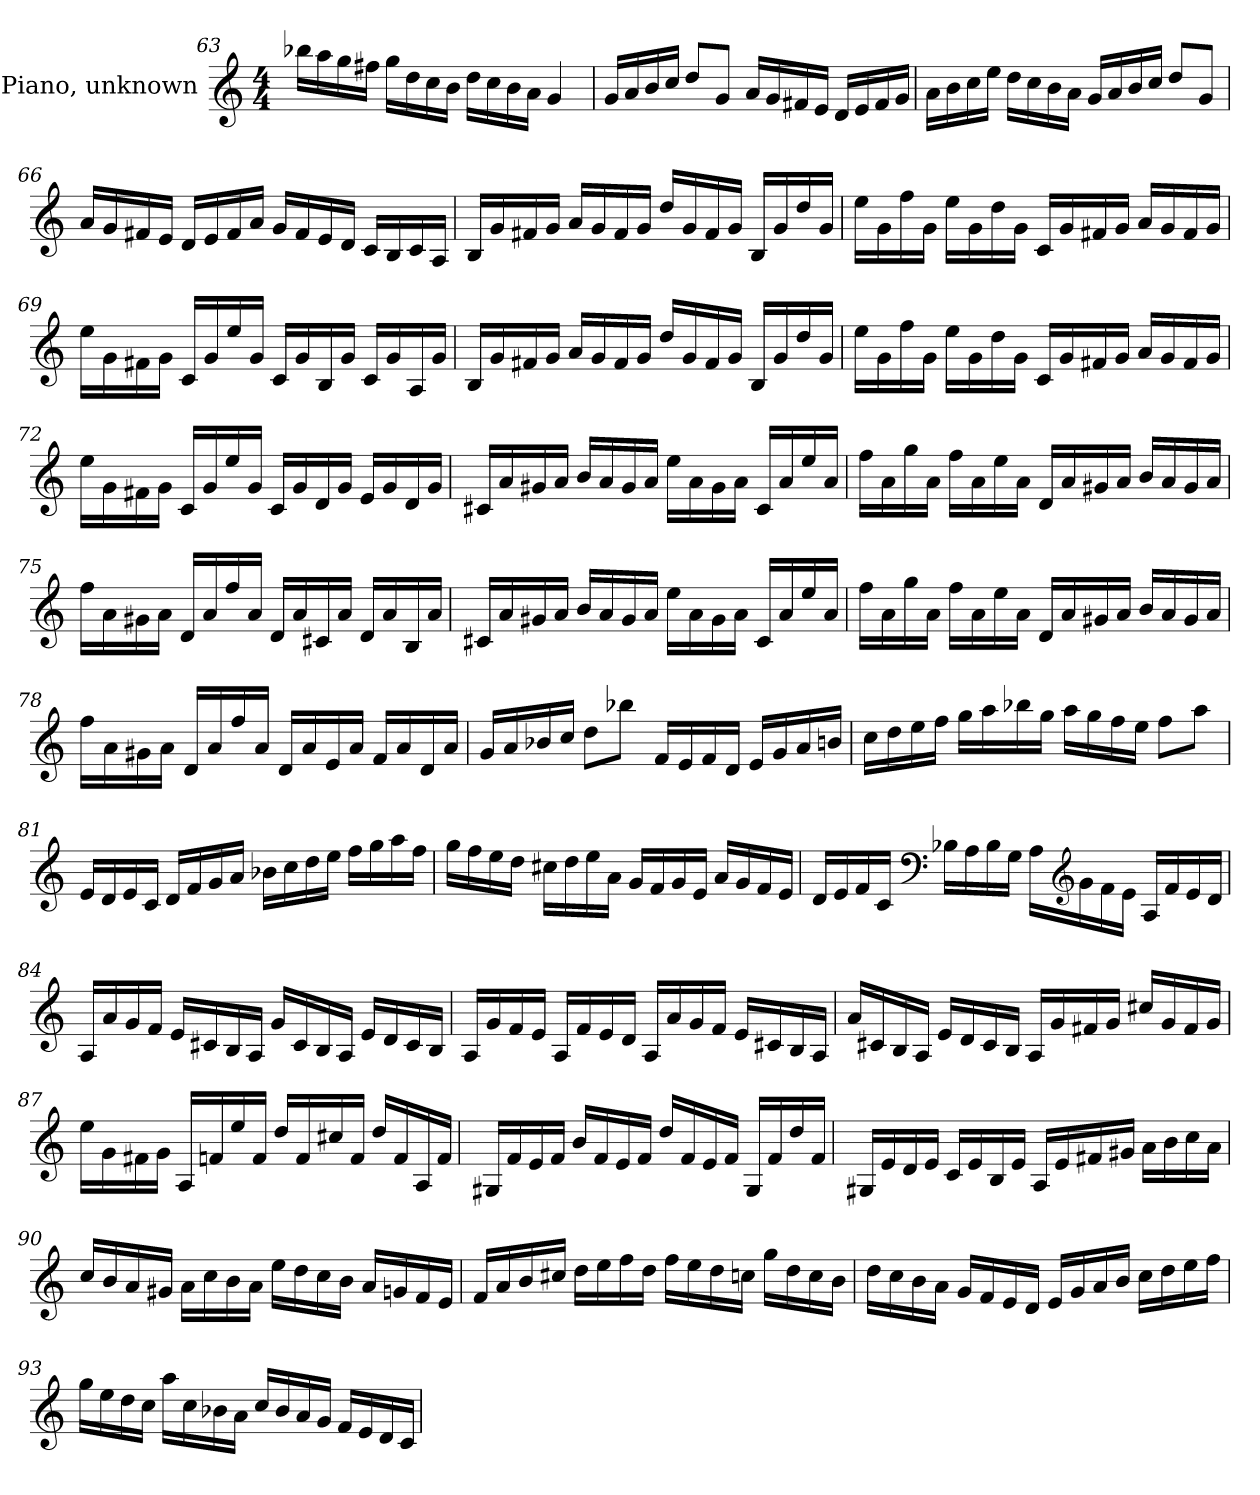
**kern
*part1
*staff1
*I"Piano, unknown
*I'Pno.
!!LO:LB:g=z
*clefG2
*k[]
*M4/4
=63
16bb-X\LL
16aa\
16gg\
16ff#X\JJ
16gg\LL
16dd\
16cc\
16b\JJ
16dd\LL
16cc\
16b\
16a\JJ
4g/
=64
16g/LL
16a/
16b/
16cc/JJ
8dd/L
8g/J
16a/LL
16g/
16f#X/
16e/JJ
16d/LL
16e/
16f#/
16g/JJ
=65
16a\LL
16b\
16cc\
16ee\JJ
16dd\LL
16cc\
16b\
16a\JJ
16g/LL
16a/
16b/
16cc/JJ
8dd/L
8g/J
!!LO:LB:g=z
=66
16a/LL
16g/
16f#X/
16e/JJ
16d/LL
16e/
16f#/
16a/JJ
16g/LL
16f#/
16e/
16d/JJ
16c/LL
16B/
16c/
16A/JJ
=67
16B/LL
16g/
16f#X/
16g/JJ
16a/LL
16g/
16f#/
16g/JJ
16dd/LL
16g/
16f#/
16g/JJ
16B/LL
16g/
16dd/
16g/JJ
!!LO:LB:g=z
=68
16ee\LL
16g\
16ff\
16g\JJ
16ee\LL
16g\
16dd\
16g\JJ
16c/LL
16g/
16f#X/
16g/JJ
16a/LL
16g/
16f#/
16g/JJ
=69
16ee\LL
16g\
16f#X\
16g\JJ
16c/LL
16g/
16ee/
16g/JJ
16c/LL
16g/
16B/
16g/JJ
16c/LL
16g/
16A/
16g/JJ
!!LO:LB:g=z
=70
16B/LL
16g/
16f#X/
16g/JJ
16a/LL
16g/
16f#/
16g/JJ
16dd/LL
16g/
16f#/
16g/JJ
16B/LL
16g/
16dd/
16g/JJ
=71
16ee\LL
16g\
16ff\
16g\JJ
16ee\LL
16g\
16dd\
16g\JJ
16c/LL
16g/
16f#X/
16g/JJ
16a/LL
16g/
16f#/
16g/JJ
!!LO:LB:g=z
=72
16ee\LL
16g\
16f#X\
16g\JJ
16c/LL
16g/
16ee/
16g/JJ
16c/LL
16g/
16d/
16g/JJ
16e/LL
16g/
16d/
16g/JJ
=73
16c#X/LL
16a/
16g#X/
16a/JJ
16b/LL
16a/
16g#/
16a/JJ
16ee\LL
16a\
16g#\
16a\JJ
16c#/LL
16a/
16ee/
16a/JJ
!!LO:LB:g=z
=74
16ff\LL
16a\
16gg\
16a\JJ
16ff\LL
16a\
16ee\
16a\JJ
16d/LL
16a/
16g#X/
16a/JJ
16b/LL
16a/
16g#/
16a/JJ
=75
16ff\LL
16a\
16g#X\
16a\JJ
16d/LL
16a/
16ff/
16a/JJ
16d/LL
16a/
16c#X/
16a/JJ
16d/LL
16a/
16B/
16a/JJ
!!LO:LB:g=z
=76
16c#X/LL
16a/
16g#X/
16a/JJ
16b/LL
16a/
16g#/
16a/JJ
16ee\LL
16a\
16g#\
16a\JJ
16c#/LL
16a/
16ee/
16a/JJ
=77
16ff\LL
16a\
16gg\
16a\JJ
16ff\LL
16a\
16ee\
16a\JJ
16d/LL
16a/
16g#X/
16a/JJ
16b/LL
16a/
16g#/
16a/JJ
!!LO:PB:g=z
=78
16ff\LL
16a\
16g#X\
16a\JJ
16d/LL
16a/
16ff/
16a/JJ
16d/LL
16a/
16e/
16a/JJ
16f/LL
16a/
16d/
16a/JJ
=79
16g/LL
16a/
16b-X/
16cc/JJ
8dd\L
8bb-X\J
16f/LL
16e/
16f/
16d/JJ
16e/LL
16g/
16a/
16bn/JJ
=80
16cc\LL
16dd\
16ee\
16ff\JJ
16gg\LL
16aa\
16bb-X\
16gg\JJ
16aa\LL
16gg\
16ff\
16ee\JJ
8ff\L
8aa\J
!!LO:LB:g=z
=81
16e/LL
16d/
16e/
16c/JJ
16d/LL
16f/
16g/
16a/JJ
16b-X\LL
16cc\
16dd\
16ee\JJ
16ff\LL
16gg\
16aa\
16ff\JJ
=82
16gg\LL
16ff\
16ee\
16dd\JJ
16cc#X\LL
16dd\
16ee\
16a\JJ
16g/LL
16f/
16g/
16e/JJ
16a/LL
16g/
16f/
16e/JJ
!!LO:LB:g=z
=83
16d/LL
16e/
16f/
16c/JJ
*clefF4
16B-X\LL
16A\
16B-\
16G\JJ
16A\LL
*clefG2
16g\
16f\
16e\JJ
16A/LL
16f/
16e/
16d/JJ
=84
16A/LL
16a/
16g/
16f/JJ
16e/LL
16c#X/
16B/
16A/JJ
16g/LL
16c#/
16B/
16A/JJ
16e/LL
16d/
16c#/
16B/JJ
!!LO:LB:g=z
=85
16A/LL
16g/
16f/
16e/JJ
16A/LL
16f/
16e/
16d/JJ
16A/LL
16a/
16g/
16f/JJ
16e/LL
16c#X/
16B/
16A/JJ
=86
16a/LL
16c#X/
16B/
16A/JJ
16e/LL
16d/
16c#/
16B/JJ
16A/LL
16g/
16f#X/
16g/JJ
16cc#X/LL
16g/
16f#/
16g/JJ
!!LO:LB:g=z
=87
16ee\LL
16g\
16f#X\
16g\JJ
16A/LL
16fn/
16ee/
16f/JJ
16dd/LL
16f/
16cc#X/
16f/JJ
16dd/LL
16f/
16A/
16f/JJ
=88
16G#X/LL
16f/
16e/
16f/JJ
16b/LL
16f/
16e/
16f/JJ
16dd/LL
16f/
16e/
16f/JJ
16G#/LL
16f/
16dd/
16f/JJ
!!LO:LB:g=z
=89
16G#X/LL
16e/
16d/
16e/JJ
16c/LL
16e/
16B/
16e/JJ
16A/LL
16e/
16f#X/
16g#X/JJ
16a\LL
16b\
16cc\
16a\JJ
=90
16cc/LL
16b/
16a/
16g#X/JJ
16a\LL
16cc\
16b\
16a\JJ
16ee\LL
16dd\
16cc\
16b\JJ
16a/LL
16gn/
16f/
16e/JJ
!!LO:LB:g=z
=91
16f/LL
16a/
16b/
16cc#X/JJ
16dd\LL
16ee\
16ff\
16dd\JJ
16ff\LL
16ee\
16dd\
16ccn\JJ
16gg\LL
16dd\
16cc\
16b\JJ
=92
16dd\LL
16cc\
16b\
16a\JJ
16g/LL
16f/
16e/
16d/JJ
16e/LL
16g/
16a/
16b/JJ
16cc\LL
16dd\
16ee\
16ff\JJ
!!LO:LB:g=z
=93
16gg\LL
16ee\
16dd\
16cc\JJ
16aa\LL
16cc\
16b-X\
16a\JJ
16cc/LL
16b-/
16a/
16g/JJ
16f/LL
16e/
16d/
16c/JJ
=
*-
